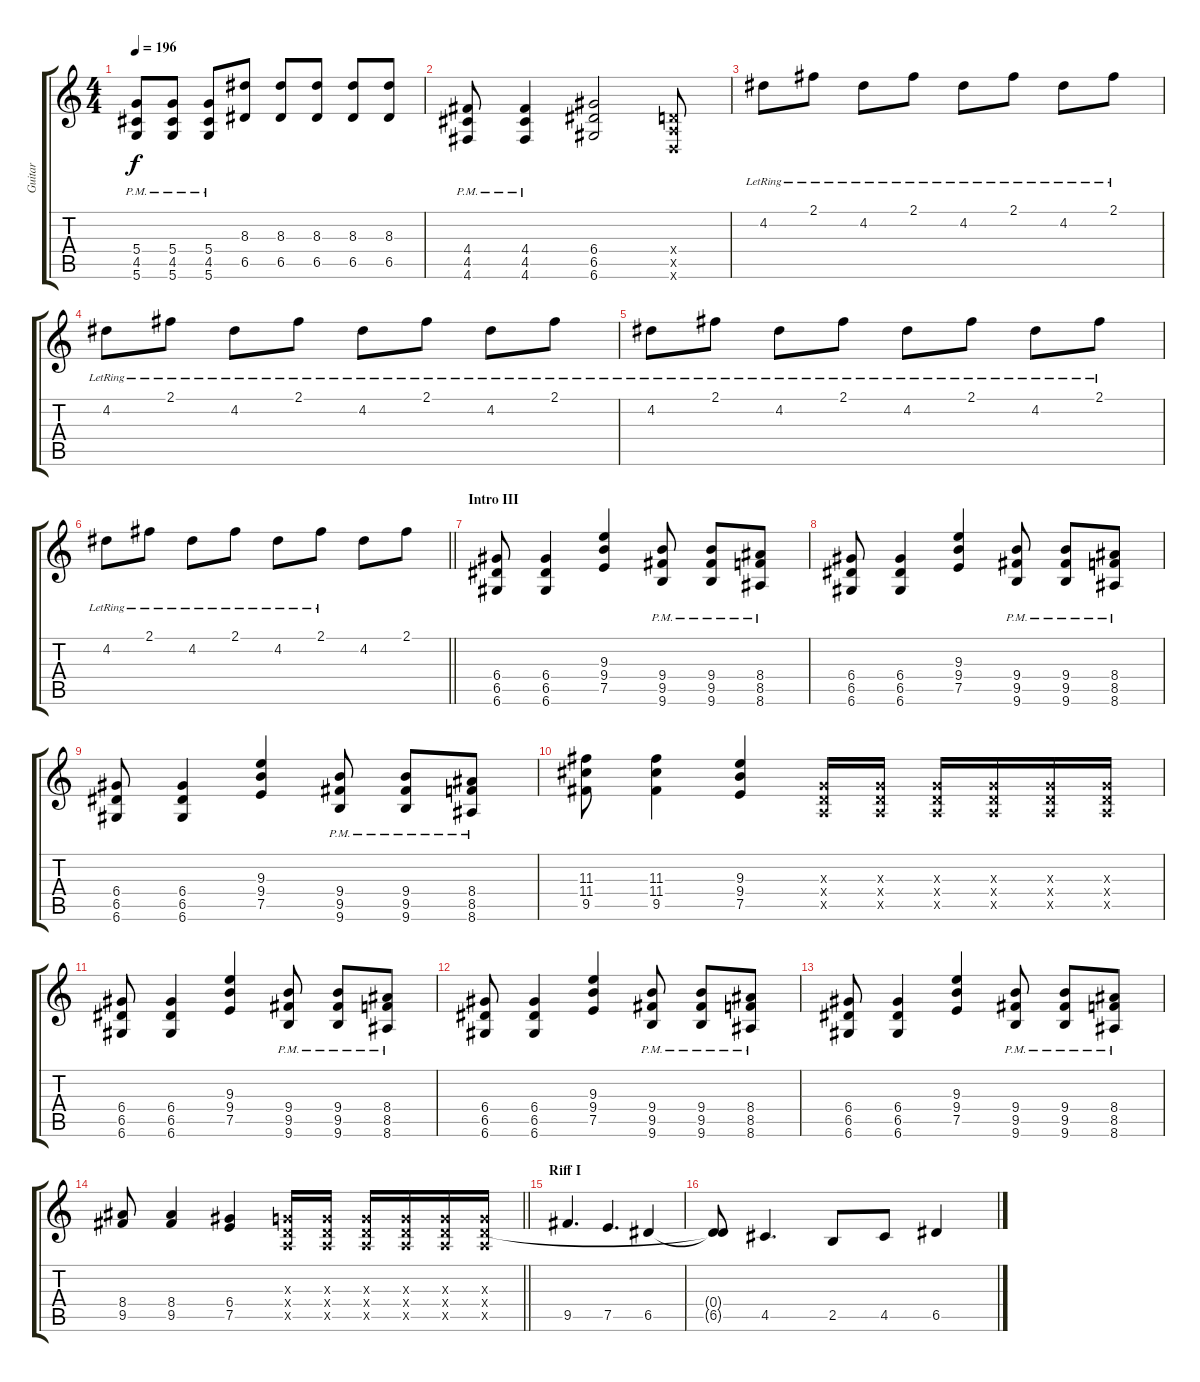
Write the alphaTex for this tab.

\track ("Guitar" "Guitar") {instrument distortionguitar}
\staff {score tabs}
\tuning (E4 B3 G3 D3 A2 D2) {hide}
\ts (4 4)
\tempo 196
\clef g2
\ks c
(5.4{pm} 4.5{pm} 5.6{pm}).8{dy f} (5.4{pm} 4.5{pm} 5.6{pm}).8 (5.4{pm} 4.5{pm} 5.6{pm}).8 (8.3 6.5).8 (8.3 6.5).8 (8.3 6.5).8 (8.3 6.5).8 (8.3 6.5).8 |
(4.4{pm} 4.5{pm} 4.6{pm}).8 (4.4{pm} 4.5{pm} 4.6{pm}).4 (6.4 6.5 6.6).2 (0.4{x} 0.5{x} 0.6{x}).8 |
4.2{lr}.8 2.1{lr}.8 4.2{lr}.8 2.1{lr}.8 4.2{lr}.8 2.1{lr}.8 4.2{lr}.8 2.1{lr}.8 |
4.2{lr}.8 2.1{lr}.8 4.2{lr}.8 2.1{lr}.8 4.2{lr}.8 2.1{lr}.8 4.2{lr}.8 2.1{lr}.8 |
4.2{lr}.8 2.1{lr}.8 4.2{lr}.8 2.1{lr}.8 4.2{lr}.8 2.1{lr}.8 4.2{lr}.8 2.1{lr}.8 |
\barLineRight lightlight
4.2{lr}.8 2.1{lr}.8 4.2{lr}.8 2.1{lr}.8 4.2{lr}.8 2.1{lr}.8 4.2.8 2.1.8 |
\section ("" "Intro III")
(6.4 6.5 6.6).8 (6.4 6.5 6.6).4 (9.3 9.4 7.5).4 (9.4{pm} 9.5{pm} 9.6{pm}).8 (9.4{pm} 9.5{pm} 9.6{pm}).8 (8.4{pm} 8.5{pm} 8.6{pm}).8 |
(6.4 6.5 6.6).8 (6.4 6.5 6.6).4 (9.3 9.4 7.5).4 (9.4{pm} 9.5{pm} 9.6{pm}).8 (9.4{pm} 9.5{pm} 9.6{pm}).8 (8.4{pm} 8.5{pm} 8.6{pm}).8 |
(6.4 6.5 6.6).8 (6.4 6.5 6.6).4 (9.3 9.4 7.5).4 (9.4{pm} 9.5{pm} 9.6{pm}).8 (9.4{pm} 9.5{pm} 9.6{pm}).8 (8.4{pm} 8.5{pm} 8.6{pm}).8 |
(11.3 11.4 9.5).8 (11.3 11.4 9.5).4 (9.3 9.4 7.5).4 (0.3{x} 0.4{x} 0.5{x}).16 (0.3{x} 0.4{x} 0.5{x}).16 (0.3{x} 0.4{x} 0.5{x}).16 (0.3{x} 0.4{x} 0.5{x}).16 (0.3{x} 0.4{x} 0.5{x}).16 (0.3{x} 0.4{x} 0.5{x}).16 |
(6.4 6.5 6.6).8 (6.4 6.5 6.6).4 (9.3 9.4 7.5).4 (9.4{pm} 9.5{pm} 9.6{pm}).8 (9.4{pm} 9.5{pm} 9.6{pm}).8 (8.4{pm} 8.5{pm} 8.6{pm}).8 |
(6.4 6.5 6.6).8 (6.4 6.5 6.6).4 (9.3 9.4 7.5).4 (9.4{pm} 9.5{pm} 9.6{pm}).8 (9.4{pm} 9.5{pm} 9.6{pm}).8 (8.4{pm} 8.5{pm} 8.6{pm}).8 |
(6.4 6.5 6.6).8 (6.4 6.5 6.6).4 (9.3 9.4 7.5).4 (9.4{pm} 9.5{pm} 9.6{pm}).8 (9.4{pm} 9.5{pm} 9.6{pm}).8 (8.4{pm} 8.5{pm} 8.6{pm}).8 |
\barLineRight lightlight
(8.4 9.5).8 (8.4 9.5).4 (6.4 7.5).4 (0.3{x} 0.4{x} 0.5{x}).16 (0.3{x} 0.4{x} 0.5{x}).16 (0.3{x} 0.4{x} 0.5{x}).16 (0.3{x} 0.4{x} 0.5{x}).16 (0.3{x} 0.4{x} 0.5{x}).16 (0.3{x} 0.4{x} 0.5{x}).16 |
\section ("" "Riff I")
9.5.4{d} 7.5.4{d} 6.5.4 |
(0.4{t} 6.5{t}).8 4.5.4{d} 2.5.8 4.5.8 6.5.4
